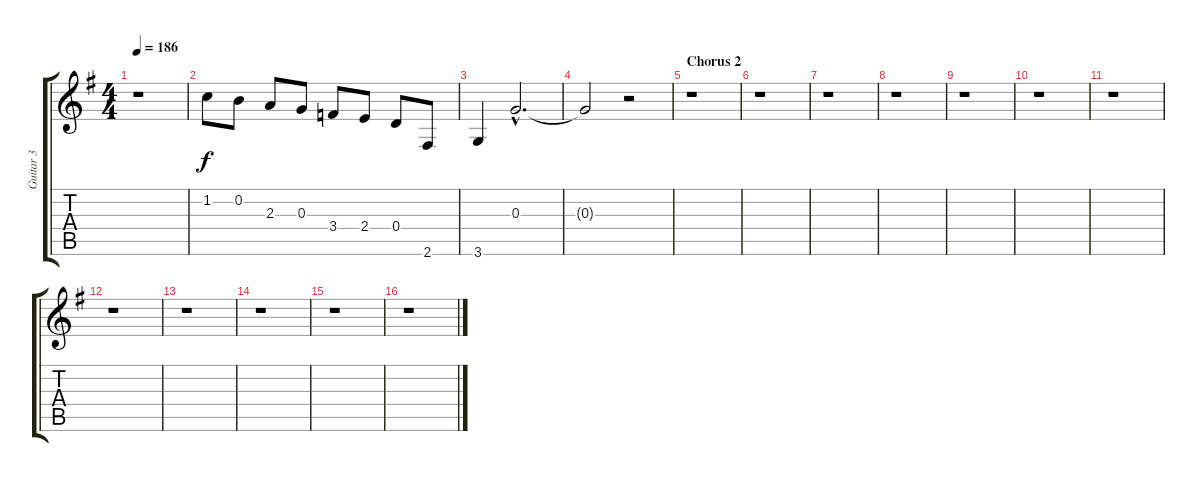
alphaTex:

\track ("Guitar 3" "Guitar 3") {instrument electricguitarclean}
\staff {score tabs}
\tuning (E4 B3 G3 D3 A2 E2) {hide}
\ts (4 4)
\tempo 186
\clef g2
\ks g
r.1{dy f} |
1.2.8 0.2.8 2.3.8 0.3.8 3.4.8 2.4.8 0.4.8 2.6.8 |
3.6.4 0.3{hac}.2{d} |
0.3{t}.2 r.2 |
\section ("" "Chorus 2")
r.1 |
r.1 |
r.1 |
r.1 |
r.1 |
r.1 |
r.1 |
r.1 |
r.1 |
r.1 |
r.1 |
r.1
